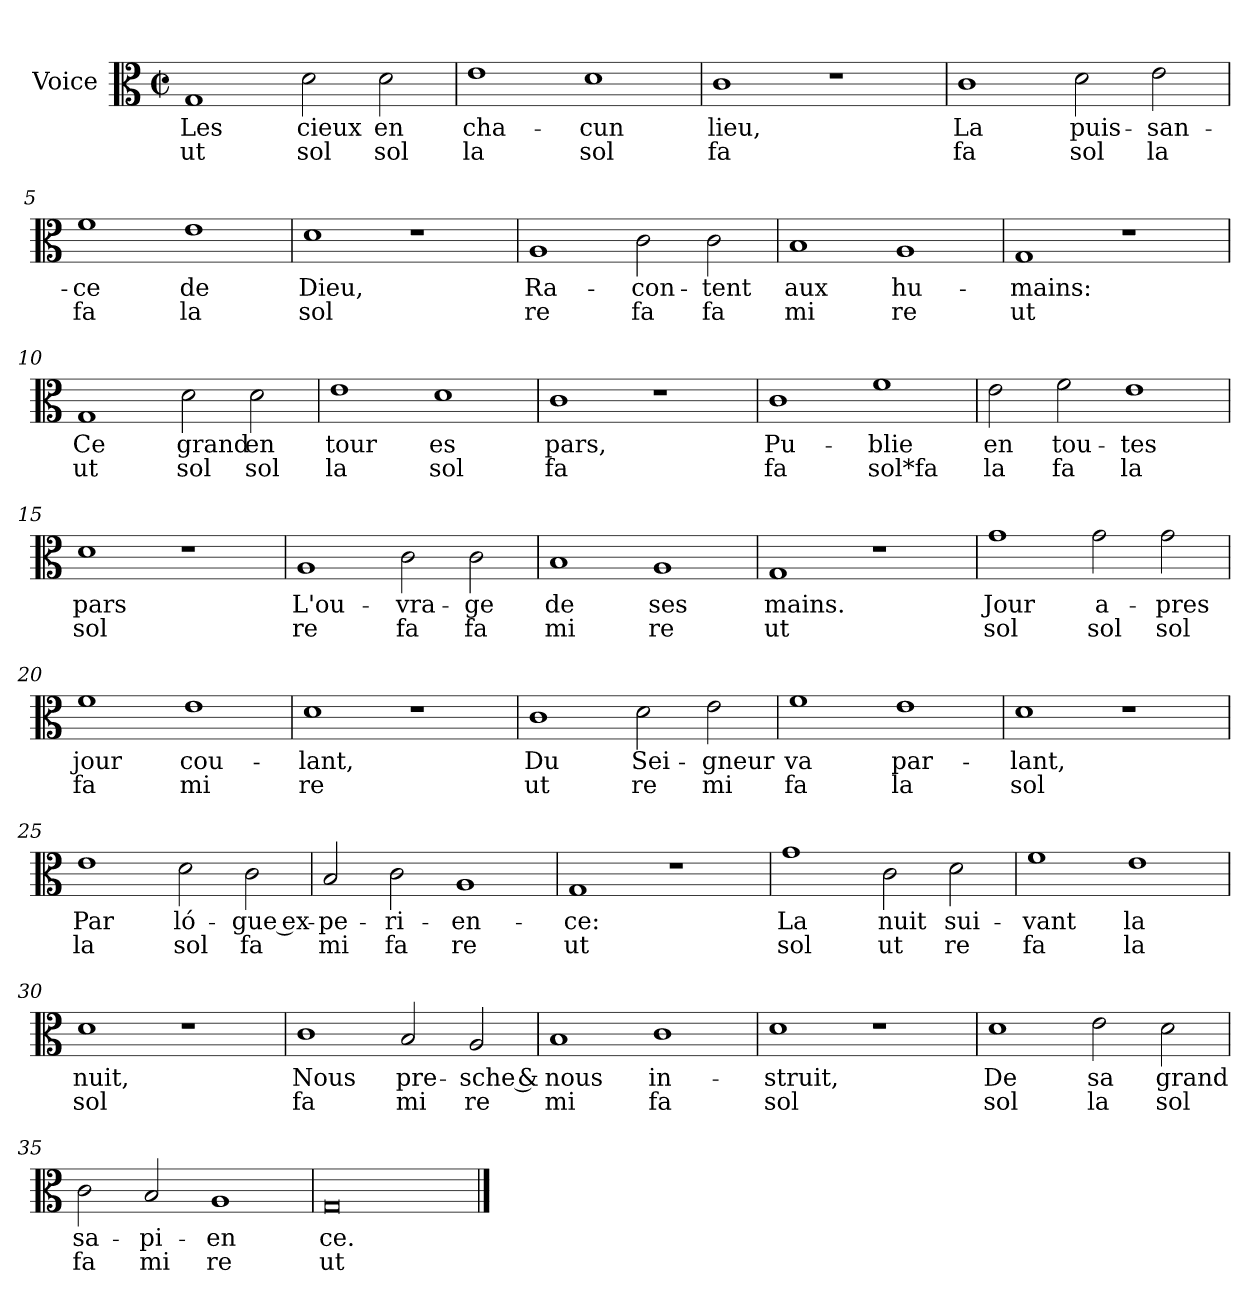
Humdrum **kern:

**kern	**text	**text
*part1	*part1	*part1
*staff1	*staff1	*staff1
*I"Voice	*	*
*I'Vo.	*	*
*clefC3	*	*
*k[]	*	*
*M4/2	*	*
*met(c|)	*	*
=1	=1	=1
1G	Les	ut
2d\	cieux	sol
2d\	en	sol
=2	=2	=2
1e	cha-	la
1d	-cun	sol
=3	=3	=3
1c	lieu,	fa
1r	.	.
=4	=4	=4
1c	La	fa
2d\	puis-	sol
2e\	-san-	la
=5	=5	=5
1f	-ce	fa
1e	de	la
=6	=6	=6
1d	Dieu,	sol
1r	.	.
=7	=7	=7
1A	Ra-	re
2c\	-con-	fa
2c\	-tent	fa
=8	=8	=8
1B	aux	mi
1A	hu-	re
=9	=9	=9
1G	-mains:	ut
1r	.	.
=10	=10	=10
1G	Ce	ut
2d\	grand	sol
2d\	en	sol
=11	=11	=11
1e	tour	la
1d	es	sol
=12	=12	=12
1c	pars,	fa
1r	.	.
=13	=13	=13
1c	Pu-	fa
1f	-blie	sol*fa
=14	=14	=14
2e\	en	la
2f\	tou-	fa
1e	-tes	la
=15	=15	=15
1d	pars	sol
1r	.	.
=16	=16	=16
1A	L'ou-	re
2c\	-vra-	fa
2c\	-ge	fa
=17	=17	=17
1B	de	mi
1A	ses	re
=18	=18	=18
1G	mains.	ut
1r	.	.
=19	=19	=19
1g	Jour	sol
2g\	a-	sol
2g\	-pres	sol
=20	=20	=20
1f	jour	fa
1e	cou-	mi
=21	=21	=21
1d	-lant,	re
1r	.	.
=22	=22	=22
1c	Du	ut
2d\	Sei-	re
2e\	-gneur	mi
=23	=23	=23
1f	va	fa
1e	par-	la
=24	=24	=24
1d	-lant,	sol
1r	.	.
=25	=25	=25
1e	Par	la
2d\	ló-	sol
2c\	-gue ex-	fa
=26	=26	=26
2B/	-pe-	mi
2c\	-ri-	fa
1A	-en-	re
=27	=27	=27
1G	-ce:	ut
1r	.	.
=28	=28	=28
1g	La	sol
2c\	nuit	ut
2d\	sui-	re
=29	=29	=29
1f	-vant	fa
1e	la	la
=30	=30	=30
1d	nuit,	sol
1r	.	.
=31	=31	=31
1c	Nous	fa
2B/	pre-	mi
2A/	-sche &	re
=32	=32	=32
1B	nous	mi
1c	in-	fa
=33	=33	=33
1d	-struit,	sol
1r	.	.
=34	=34	=34
1d	De	sol
2e\	sa	la
2d\	grand	sol
=35	=35	=35
2c\	sa-	fa
2B/	-pi-	mi
1A	-en	re
=36	=36	=36
0G	ce.	ut
==	==	==
*-	*-	*-
